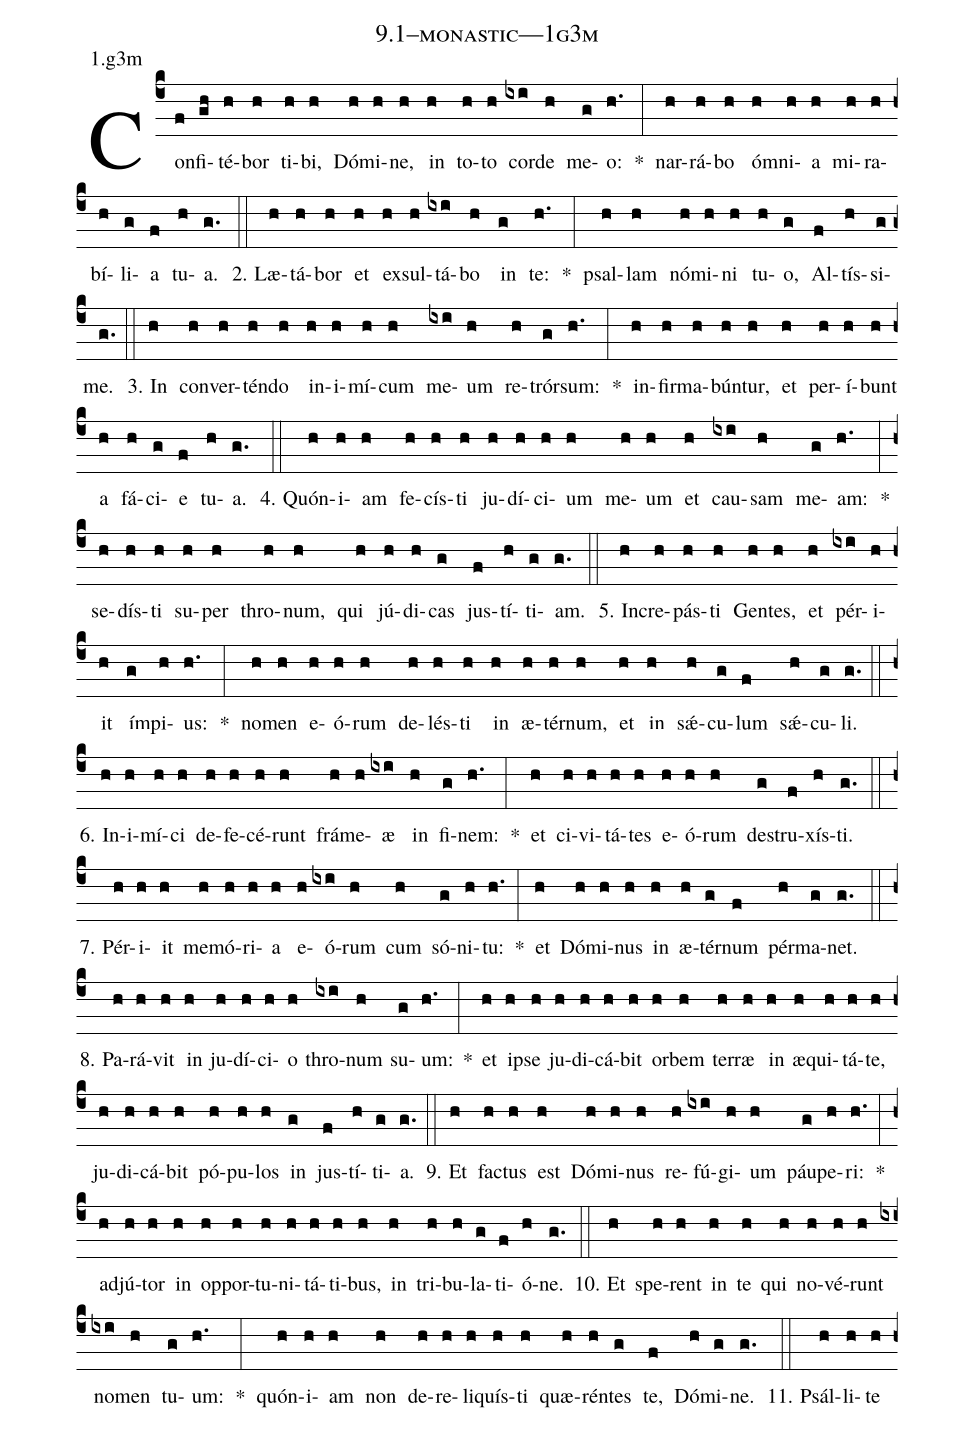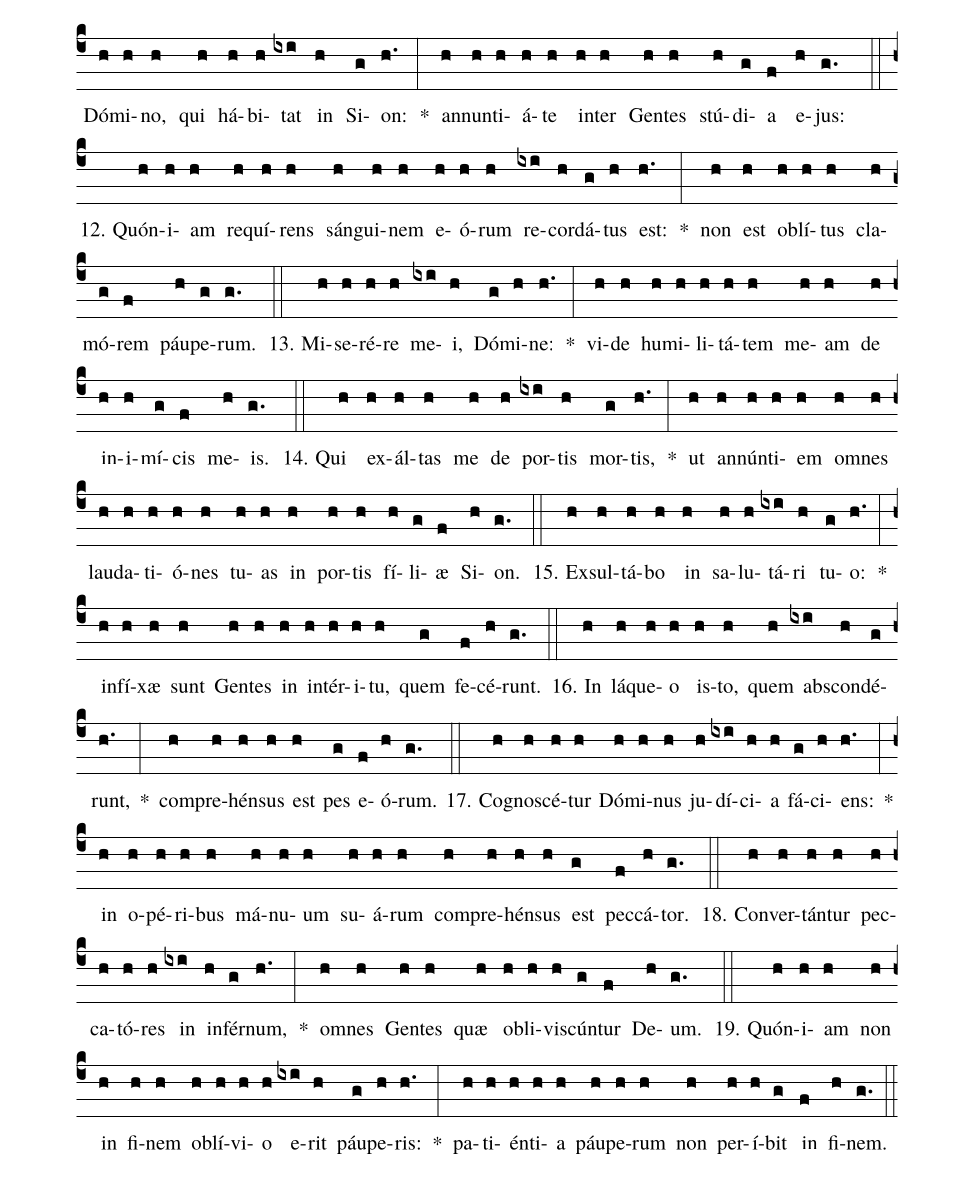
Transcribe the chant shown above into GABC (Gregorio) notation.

name: 9.1--monastic---1g3m;
annotation: 1.g3m;
%%
(c4)Con(f)fi(gh)té(h)bor(h) ti(h)bi,(h) Dó(h)mi(h)ne,(h) in(h) to(h)to(h) cor(ixi)de(h) me(g)o:(h.) *(:) nar(h)rá(h)bo(h) óm(h)ni(h)a(h) mi(h)ra(h)bí(h)li(g)a(f) tu(h)a.(g.) (::)
2. Læ(h)tá(h)bor(h) et(h) ex(h)sul(h)tá(ixi)bo(h) in(g) te:(h.) *(:) psal(h)lam(h) nó(h)mi(h)ni(h) tu(h)o,(g) Al(f)tís(h)si(g)me.(g.) (::)
3. In(h) con(h)ver(h)tén(h)do(h) in(h)i(h)mí(h)cum(h) me(ixi)um(h) re(h)trór(g)sum:(h.) *(:) in(h)fir(h)ma(h)bún(h)tur,(h) et(h) per(h)í(h)bunt(h) a(h) fá(h)ci(g)e(f) tu(h)a.(g.) (::)
4. Quón(h)i(h)am(h) fe(h)cís(h)ti(h) ju(h)dí(h)ci(h)um(h) me(h)um(h) et(h) cau(ixi)sam(h) me(g)am:(h.) *(:) se(h)dís(h)ti(h) su(h)per(h) thro(h)num,(h) qui(h) jú(h)di(h)cas(g) jus(f)tí(h)ti(g)am.(g.) (::)
5. In(h)cre(h)pás(h)ti(h) Gen(h)tes,(h) et(h) pér(ixi)i(h)it(h) ím(g)pi(h)us:(h.) *(:) no(h)men(h) e(h)ó(h)rum(h) de(h)lés(h)ti(h) in(h) æ(h)tér(h)num,(h) et(h) in(h) sǽ(h)cu(g)lum(f) sǽ(h)cu(g)li.(g.) (::)
6. In(h)i(h)mí(h)ci(h) de(h)fe(h)cé(h)runt(h) frá(h)me(h)æ(ixi) in(h) fi(g)nem:(h.) *(:) et(h) ci(h)vi(h)tá(h)tes(h) e(h)ó(h)rum(h) de(g)stru(f)xís(h)ti.(g.) (::)
7. Pér(h)i(h)it(h) me(h)mó(h)ri(h)a(h) e(h)ó(ixi)rum(h) cum(h) só(g)ni(h)tu:(h.) *(:) et(h) Dó(h)mi(h)nus(h) in(h) æ(h)tér(g)num(f) pér(h)ma(g)net.(g.) (::)
8. Pa(h)rá(h)vit(h) in(h) ju(h)dí(h)ci(h)o(h) thro(ixi)num(h) su(g)um:(h.) *(:) et(h) ip(h)se(h) ju(h)di(h)cá(h)bit(h) or(h)bem(h) ter(h)ræ(h) in(h) æ(h)qui(h)tá(h)te,(h) ju(h)di(h)cá(h)bit(h) pó(h)pu(h)los(h) in(g) jus(f)tí(h)ti(g)a.(g.) (::)
9. Et(h) fac(h)tus(h) est(h) Dó(h)mi(h)nus(h) re(h)fú(ixi)gi(h)um(h) páu(g)pe(h)ri:(h.) *(:) ad(h)jú(h)tor(h) in(h) op(h)por(h)tu(h)ni(h)tá(h)ti(h)bus,(h) in(h) tri(h)bu(h)la(g)ti(f)ó(h)ne.(g.) (::)
10. Et(h) spe(h)rent(h) in(h) te(h) qui(h) no(h)vé(h)runt(h) no(ixi)men(h) tu(g)um:(h.) *(:) quón(h)i(h)am(h) non(h) de(h)re(h)li(h)quís(h)ti(h) quæ(h)rén(h)tes(g) te,(f) Dó(h)mi(g)ne.(g.) (::)
11. Psál(h)li(h)te(h) Dó(h)mi(h)no,(h) qui(h) há(h)bi(h)tat(ixi) in(h) Si(g)on:(h.) *(:) an(h)nun(h)ti(h)á(h)te(h) in(h)ter(h) Gen(h)tes(h) stú(h)di(g)a(f) e(h)jus:(g.) (::)
12. Quón(h)i(h)am(h) re(h)quí(h)rens(h) sán(h)gui(h)nem(h) e(h)ó(h)rum(h) re(ixi)cor(h)dá(g)tus(h) est:(h.) *(:) non(h) est(h) ob(h)lí(h)tus(h) cla(h)mó(g)rem(f) páu(h)pe(g)rum.(g.) (::)
13. Mi(h)se(h)ré(h)re(h) me(ixi)i,(h) Dó(g)mi(h)ne:(h.) *(:) vi(h)de(h) hu(h)mi(h)li(h)tá(h)tem(h) me(h)am(h) de(h) in(h)i(h)mí(g)cis(f) me(h)is.(g.) (::)
14. Qui(h) ex(h)ál(h)tas(h) me(h) de(h) por(ixi)tis(h) mor(g)tis,(h.) *(:) ut(h) an(h)nún(h)ti(h)em(h) om(h)nes(h) lau(h)da(h)ti(h)ó(h)nes(h) tu(h)as(h) in(h) por(h)tis(h) fí(h)li(g)æ(f) Si(h)on.(g.) (::)
15. Ex(h)sul(h)tá(h)bo(h) in(h) sa(h)lu(h)tá(ixi)ri(h) tu(g)o:(h.) *(:) in(h)fí(h)xæ(h) sunt(h) Gen(h)tes(h) in(h) in(h)tér(h)i(h)tu,(h) quem(g) fe(f)cé(h)runt.(g.) (::)
16. In(h) lá(h)que(h)o(h) is(h)to,(h) quem(h) abs(ixi)con(h)dé(g)runt,(h.) *(:) com(h)pre(h)hén(h)sus(h) est(h) pes(g) e(f)ó(h)rum.(g.) (::)
17. Co(h)gno(h)scé(h)tur(h) Dó(h)mi(h)nus(h) ju(h)dí(ixi)ci(h)a(h) fá(g)ci(h)ens:(h.) *(:) in(h) o(h)pé(h)ri(h)bus(h) má(h)nu(h)um(h) su(h)á(h)rum(h) com(h)pre(h)hén(h)sus(h) est(g) pec(f)cá(h)tor.(g.) (::)
18. Con(h)ver(h)tán(h)tur(h) pec(h)ca(h)tó(h)res(h) in(ixi) in(h)fér(g)num,(h.) *(:) om(h)nes(h) Gen(h)tes(h) quæ(h) ob(h)li(h)vis(h)cún(g)tur(f) De(h)um.(g.) (::)
19. Quón(h)i(h)am(h) non(h) in(h) fi(h)nem(h) ob(h)lí(h)vi(h)o(h) e(ixi)rit(h) páu(g)pe(h)ris:(h.) *(:) pa(h)ti(h)én(h)ti(h)a(h) páu(h)pe(h)rum(h) non(h) per(h)í(h)bit(g) in(f) fi(h)nem.(g.) (::)
